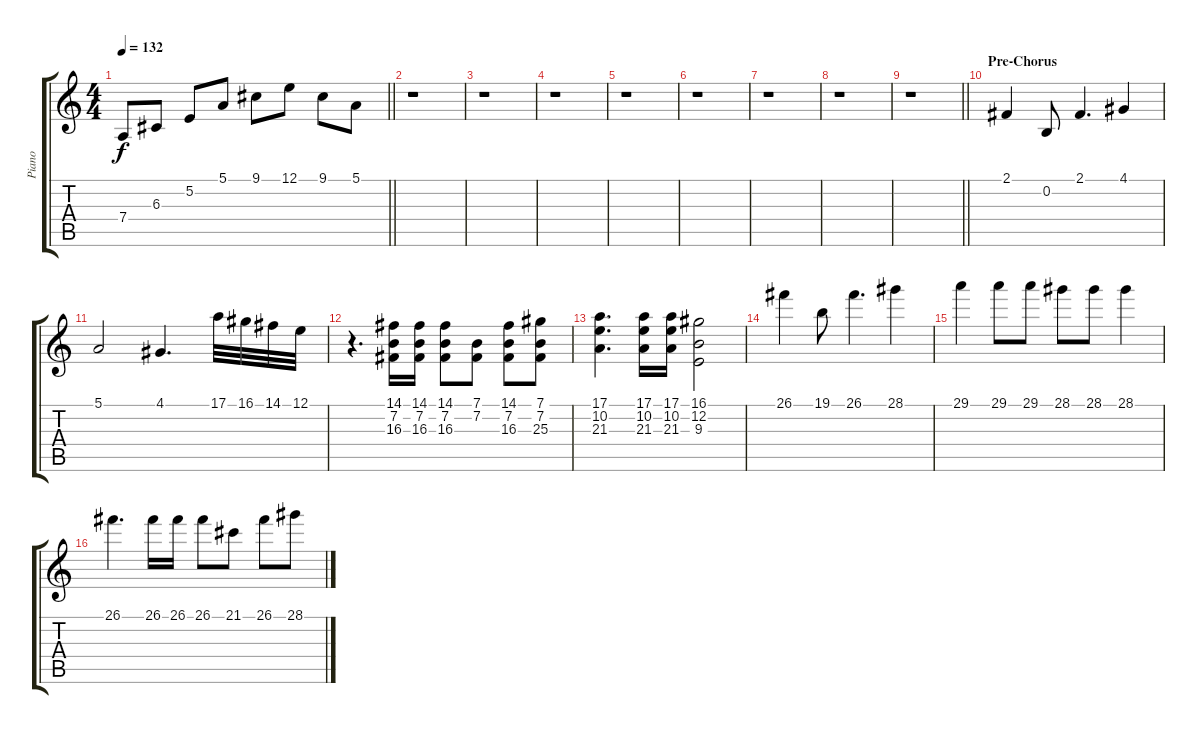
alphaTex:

\track ("Piano" "Piano") {instrument acousticgrandpiano}
\staff {score tabs}
\tuning (E4 B3 G3 D3 A2 E2) {hide}
\ts (4 4)
\tempo 132
\clef g2
\barLineRight lightlight
\ks c
7.4.8{dy f} 6.3.8 5.2.8 5.1.8 9.1.8 12.1.8 9.1.8 5.1.8 |
\section ("" "")
r.1 |
r.1 |
r.1 |
r.1 |
r.1 |
r.1 |
r.1 |
\barLineRight lightlight
r.1 |
\section ("" "Pre-Chorus")
2.1.4 0.2.8 2.1.4{d} 4.1.4 |
5.1.2 4.1.4{d} 17.1.32 16.1.32 14.1.32 12.1.32 |
r.4{d} (14.1 7.2 16.3).16 (14.1 7.2 16.3).16 (14.1 7.2 16.3).8 (7.1 7.2).8 (14.1 7.2 16.3).8 (7.1 7.2 25.3).8 |
(17.1 10.2 21.3).4{d} (17.1 10.2 21.3).16 (17.1 10.2 21.3).16 (16.1 12.2 9.3).2 |
26.1.4 19.1.8 26.1.4{d} 28.1.4 |
29.1.4 29.1.8 29.1.8 28.1.8 28.1.8 28.1.4 |
26.1.4{d} 26.1.16 26.1.16 26.1.8 21.1.8 26.1.8 28.1.8
